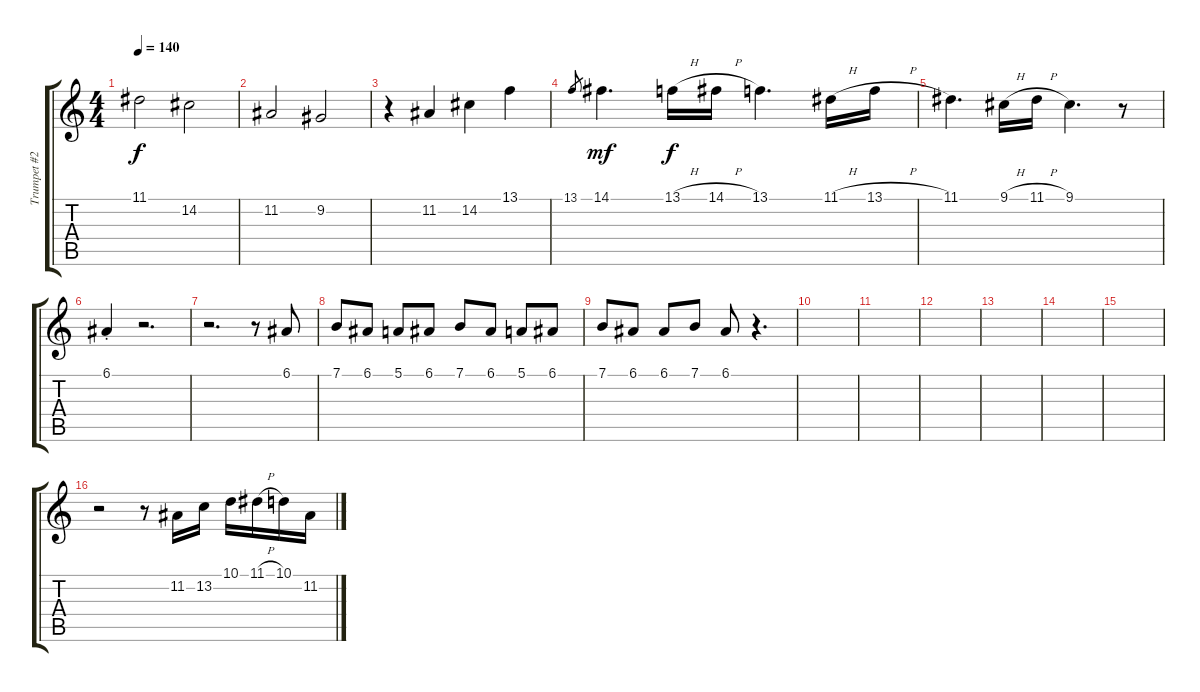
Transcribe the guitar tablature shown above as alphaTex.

\track ("Trumpet #2" "Trumpet #2") {instrument trumpet}
\staff {score tabs}
\tuning (E4 B3 G3 D3 A2 E2) {hide}
\ts (4 4)
\tempo 140
\clef g2
\ks c
11.1.2{dy f} 14.2.2 |
11.2.2 9.2.2 |
r.4 11.2.4 14.2.4 13.1.4 |
13.1.8{gr} 14.1.4{d dy mf} 13.1{h}.16{dy f} 14.1{h}.16 13.1.4{d} 11.1{h}.16 13.1{h}.16 |
11.1.4{d} 9.1{h}.16 11.1{h}.16 9.1.4{d} r.8 |
6.1{st}.4 r.2{d} |
r.2{d} r.8 6.1.8 |
7.1.8 6.1.8 5.1.8 6.1.8 7.1.8 6.1.8 5.1.8 6.1.8 |
7.1.8 6.1.8 6.1.8 7.1.8 6.1.8 r.4{d} |
|
|
|
|
|
|
r.2 r.8 11.2.16 13.2.16 10.1.16 11.1{h}.16 10.1.16 11.2.16
